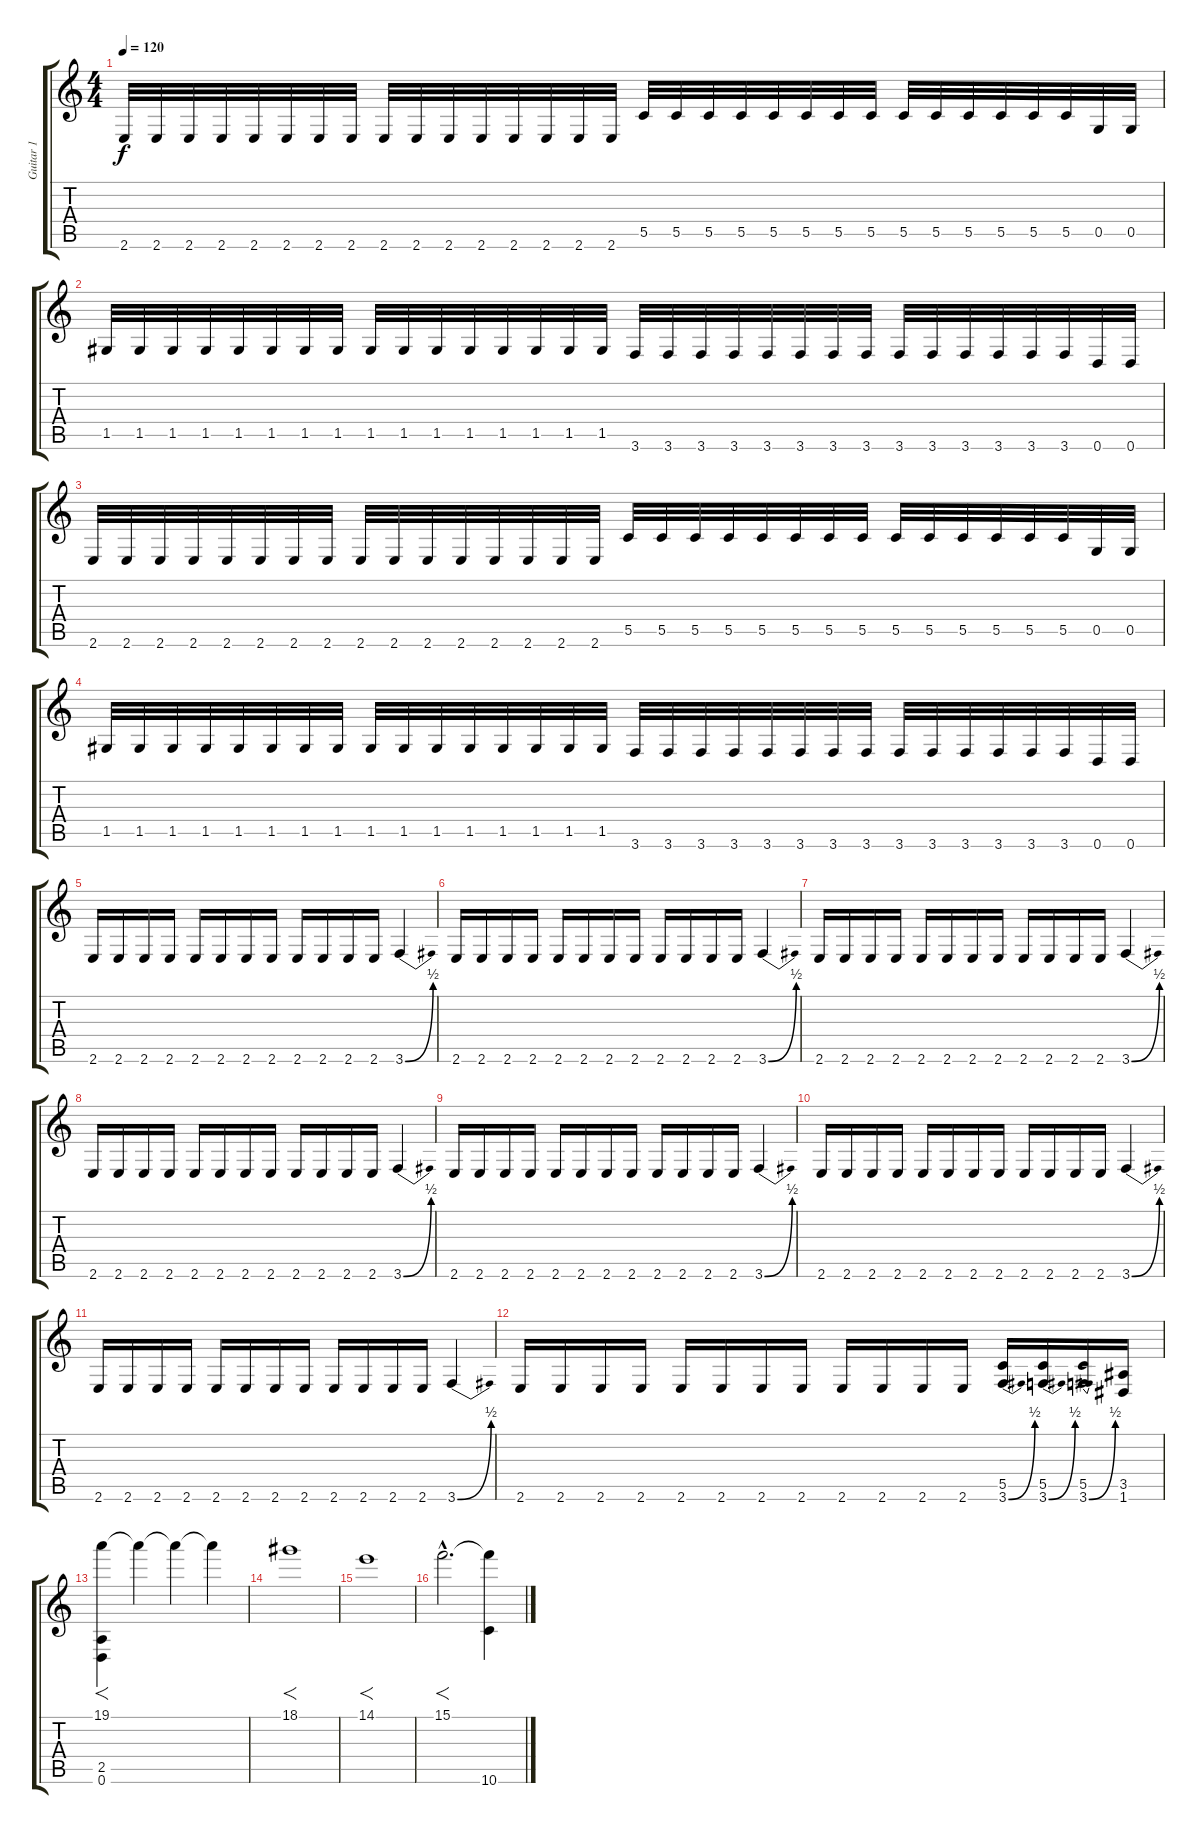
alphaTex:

\track ("Guitar 1" "Guitar 1") {instrument distortionguitar}
\staff {score tabs}
\tuning (D4 A3 F3 C3 G2 D2) {hide}
\ts (4 4)
\tempo 120
\clef g2
\ks c
2.6.32{dy f} 2.6.32 2.6.32 2.6.32 2.6.32 2.6.32 2.6.32 2.6.32 2.6.32 2.6.32 2.6.32 2.6.32 2.6.32 2.6.32 2.6.32 2.6.32 5.5.32 5.5.32 5.5.32 5.5.32 5.5.32 5.5.32 5.5.32 5.5.32 5.5.32 5.5.32 5.5.32 5.5.32 5.5.32 5.5.32 0.5.32 0.5.32 |
1.5.32 1.5.32 1.5.32 1.5.32 1.5.32 1.5.32 1.5.32 1.5.32 1.5.32 1.5.32 1.5.32 1.5.32 1.5.32 1.5.32 1.5.32 1.5.32 3.6.32 3.6.32 3.6.32 3.6.32 3.6.32 3.6.32 3.6.32 3.6.32 3.6.32 3.6.32 3.6.32 3.6.32 3.6.32 3.6.32 0.6.32 0.6.32 |
2.6.32 2.6.32 2.6.32 2.6.32 2.6.32 2.6.32 2.6.32 2.6.32 2.6.32 2.6.32 2.6.32 2.6.32 2.6.32 2.6.32 2.6.32 2.6.32 5.5.32 5.5.32 5.5.32 5.5.32 5.5.32 5.5.32 5.5.32 5.5.32 5.5.32 5.5.32 5.5.32 5.5.32 5.5.32 5.5.32 0.5.32 0.5.32 |
1.5.32 1.5.32 1.5.32 1.5.32 1.5.32 1.5.32 1.5.32 1.5.32 1.5.32 1.5.32 1.5.32 1.5.32 1.5.32 1.5.32 1.5.32 1.5.32 3.6.32 3.6.32 3.6.32 3.6.32 3.6.32 3.6.32 3.6.32 3.6.32 3.6.32 3.6.32 3.6.32 3.6.32 3.6.32 3.6.32 0.6.32 0.6.32 |
2.6.16 2.6.16 2.6.16 2.6.16 2.6.16 2.6.16 2.6.16 2.6.16 2.6.16 2.6.16 2.6.16 2.6.16 3.6{be (bend 0 0 60 2)}.4 |
2.6.16 2.6.16 2.6.16 2.6.16 2.6.16 2.6.16 2.6.16 2.6.16 2.6.16 2.6.16 2.6.16 2.6.16 3.6{be (bend 0 0 60 2)}.4 |
2.6.16 2.6.16 2.6.16 2.6.16 2.6.16 2.6.16 2.6.16 2.6.16 2.6.16 2.6.16 2.6.16 2.6.16 3.6{be (bend 0 0 60 2)}.4 |
2.6.16 2.6.16 2.6.16 2.6.16 2.6.16 2.6.16 2.6.16 2.6.16 2.6.16 2.6.16 2.6.16 2.6.16 3.6{be (bend 0 0 60 2)}.4 |
2.6.16 2.6.16 2.6.16 2.6.16 2.6.16 2.6.16 2.6.16 2.6.16 2.6.16 2.6.16 2.6.16 2.6.16 3.6{be (bend 0 0 60 2)}.4 |
2.6.16 2.6.16 2.6.16 2.6.16 2.6.16 2.6.16 2.6.16 2.6.16 2.6.16 2.6.16 2.6.16 2.6.16 3.6{be (bend 0 0 60 2)}.4 |
2.6.16 2.6.16 2.6.16 2.6.16 2.6.16 2.6.16 2.6.16 2.6.16 2.6.16 2.6.16 2.6.16 2.6.16 3.6{be (bend 0 0 60 2)}.4 |
2.6.16 2.6.16 2.6.16 2.6.16 2.6.16 2.6.16 2.6.16 2.6.16 2.6.16 2.6.16 2.6.16 2.6.16 (5.5 3.6{be (bend 0 0 60 2)}).16 (5.5 3.6{be (bend 0 0 60 2)}).16 (5.5 3.6{be (bend 0 0 60 2)}).16 (3.5 1.6).16 |
(19.1 2.5 0.6).4{f} 19.1{t}.4 19.1{t}.4 19.1{t}.4 |
18.1.1{f} |
14.1.1{f} |
15.1{hac}.2{f d} (15.1{t} 10.6{ss}).4
